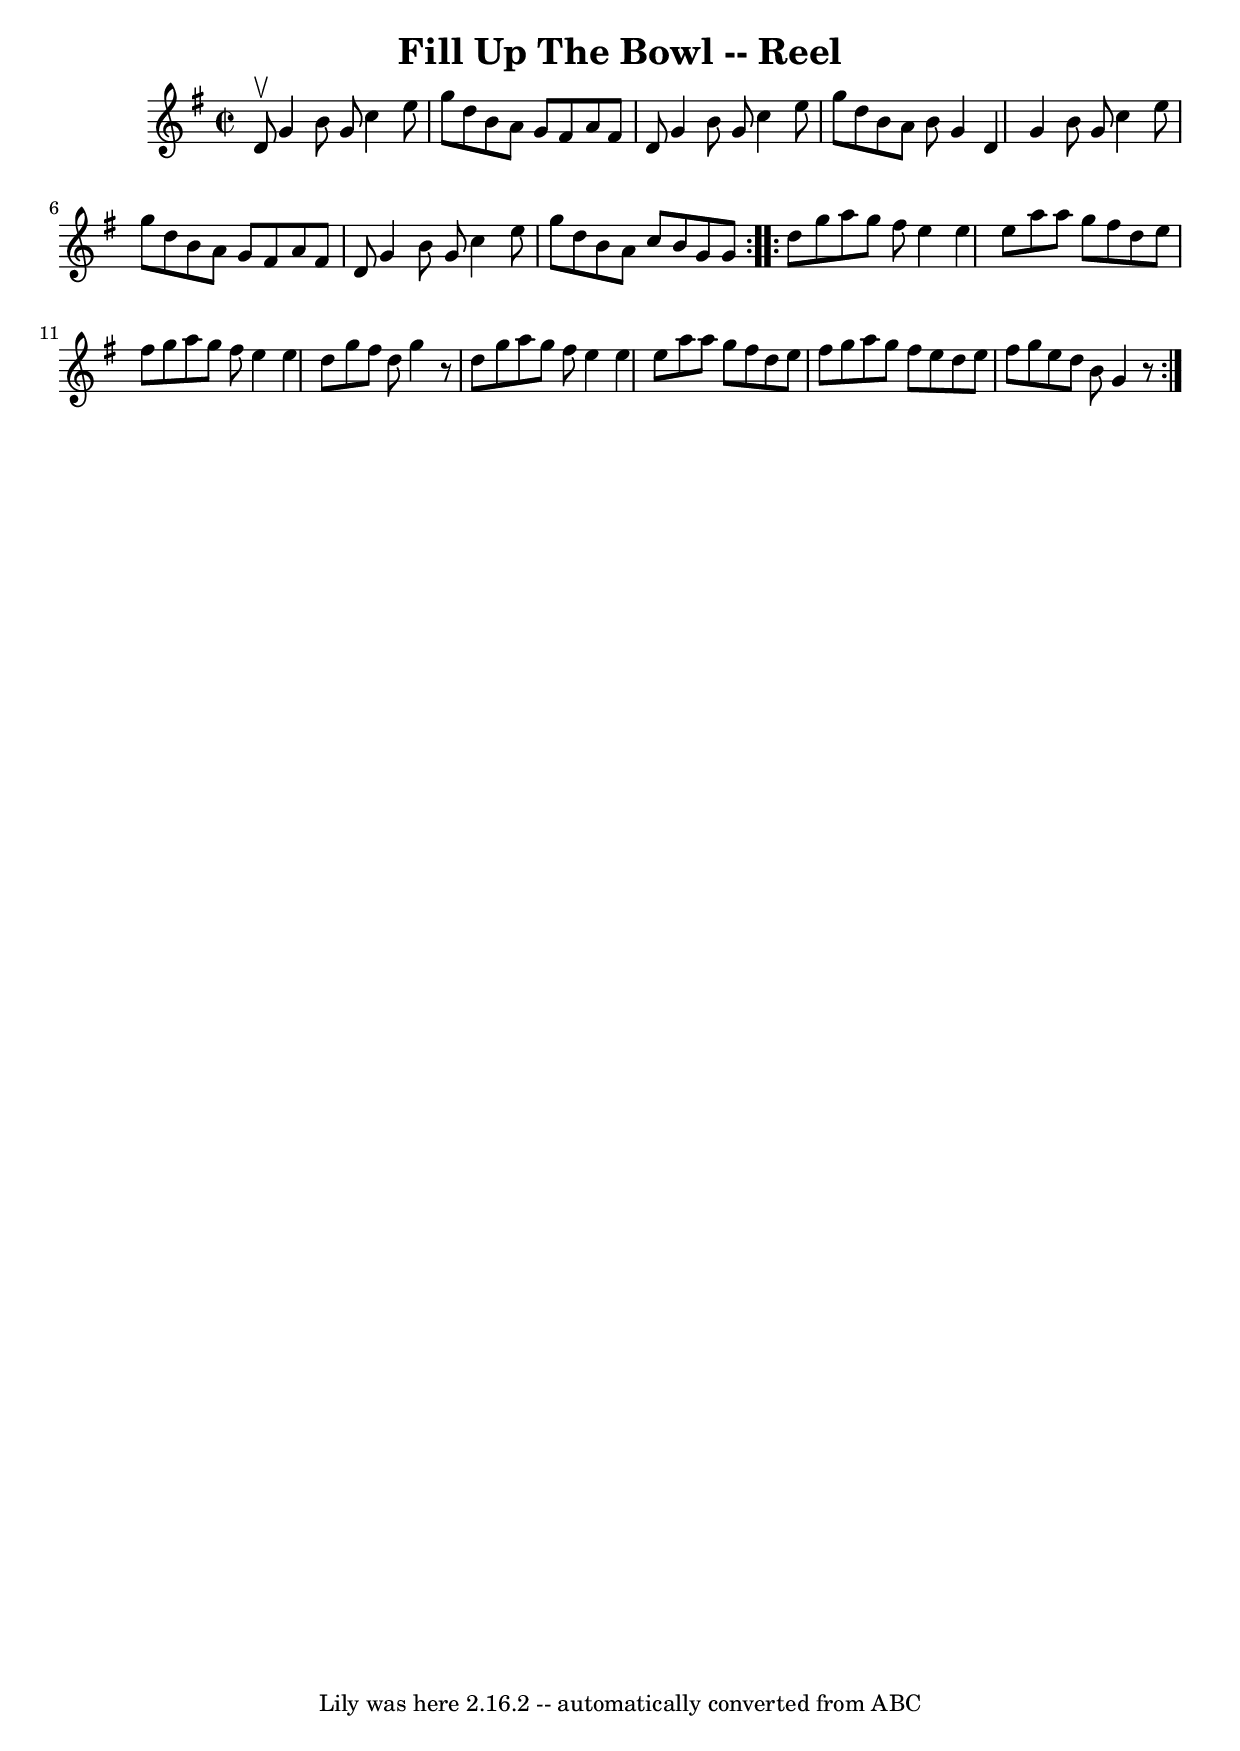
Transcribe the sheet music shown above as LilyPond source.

\version "2.7.40"
\include "Mammoth.ily"
\header {
	%% book = "Ryan's Mammoth Collection"
	crossRefNumber = "1"
	footnotes = ""
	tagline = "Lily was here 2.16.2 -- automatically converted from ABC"
	title = "Fill Up The Bowl -- Reel"
}
voicedefault =  {
\set Score.defaultBarType = "empty"

\repeat volta 2 {
\override Staff.TimeSignature #'style = #'C
 \time 2/2 \key g \major d'8^\upbow |
 g'4 b'8 g'8 c''4    
e''8 g''8  |
 d''8 b'8 a'8 g'8 fis'8 a'8 fis'8    
d'8  |
 g'4 b'8 g'8 c''4 e''8 g''8  |
 d''8    
b'8 a'8 b'8 g'4 d'4  |
 g'4 b'8 g'8 c''4 e''8 
 g''8  |
 d''8 b'8 a'8 g'8 fis'8 a'8 fis'8 d'8  
|
 g'4 b'8 g'8 c''4 e''8 g''8  |
 d''8 b'8    
a'8 c''8 b'8 g'8 g'8  } \repeat volta 2 { d''8  |
 g''8 
 a''8 g''8 fis''8 e''4 e''4  |
 e''8 a''8 a''8    
g''8 fis''8 d''8 e''8 fis''8  |
 g''8 a''8 g''8    
fis''8 e''4 e''4  |
 d''8 g''8 fis''8 d''8 g''4    r8 
 d''8  |
 g''8 a''8 g''8 fis''8 e''4 e''4  |
   
e''8 a''8 a''8 g''8 fis''8 d''8 e''8 fis''8  |
   
g''8 a''8 g''8 fis''8 e''8 d''8 e''8 fis''8  |
   
g''8 e''8 d''8 b'8 g'4    r8 }   
}

\score{
    <<

	\context Staff="default"
	{
	    \voicedefault 
	}

    >>
	\layout {
	}
	\midi {}
}
